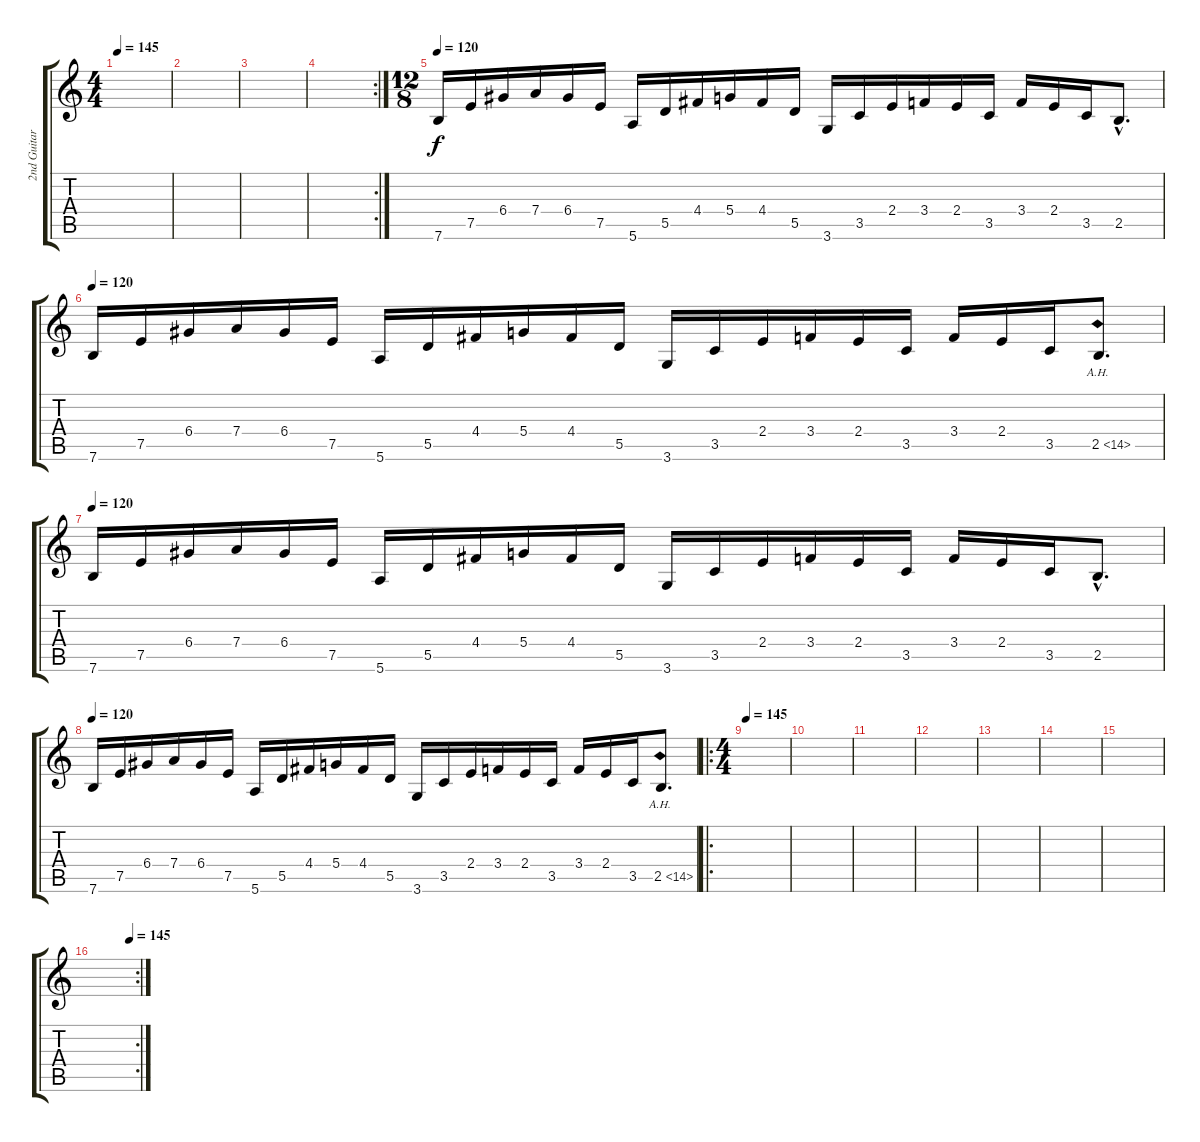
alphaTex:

\track ("2nd Guitar" "2nd Guitar") {instrument distortionguitar}
\staff {score tabs}
\tuning (E4 B3 G3 D3 A2 E2) {hide}
\ts (4 4)
\tempo 145
\clef g2
\ks c
|
|
|
\rc 2
|
\ts (12 8)
\tempo 120
7.6.16 7.5.16 6.4.16 7.4.16 6.4.16 7.5.16 5.6.16 5.5.16 4.4.16 5.4.16 4.4.16 5.5.16 3.6.16 3.5.16 2.4.16 3.4.16 2.4.16 3.5.16 3.4.16 2.4.16 3.5.16 2.5{hac}.8{d} |
\tempo 120
7.6.16 7.5.16 6.4.16 7.4.16 6.4.16 7.5.16 5.6.16 5.5.16 4.4.16 5.4.16 4.4.16 5.5.16 3.6.16 3.5.16 2.4.16 3.4.16 2.4.16 3.5.16 3.4.16 2.4.16 3.5.16 2.5{ah 12}.8{d} |
\tempo 120
7.6.16 7.5.16 6.4.16 7.4.16 6.4.16 7.5.16 5.6.16 5.5.16 4.4.16 5.4.16 4.4.16 5.5.16 3.6.16 3.5.16 2.4.16 3.4.16 2.4.16 3.5.16 3.4.16 2.4.16 3.5.16 2.5{hac}.8{d} |
\tempo 120
7.6.16 7.5.16 6.4.16 7.4.16 6.4.16 7.5.16 5.6.16 5.5.16 4.4.16 5.4.16 4.4.16 5.5.16 3.6.16 3.5.16 2.4.16 3.4.16 2.4.16 3.5.16 3.4.16 2.4.16 3.5.16 2.5{ah 12}.8{d} |
\ro
\ts (4 4)
\tempo 145
|
|
|
|
|
|
|
\rc 2
\tempo (145 0.875)
